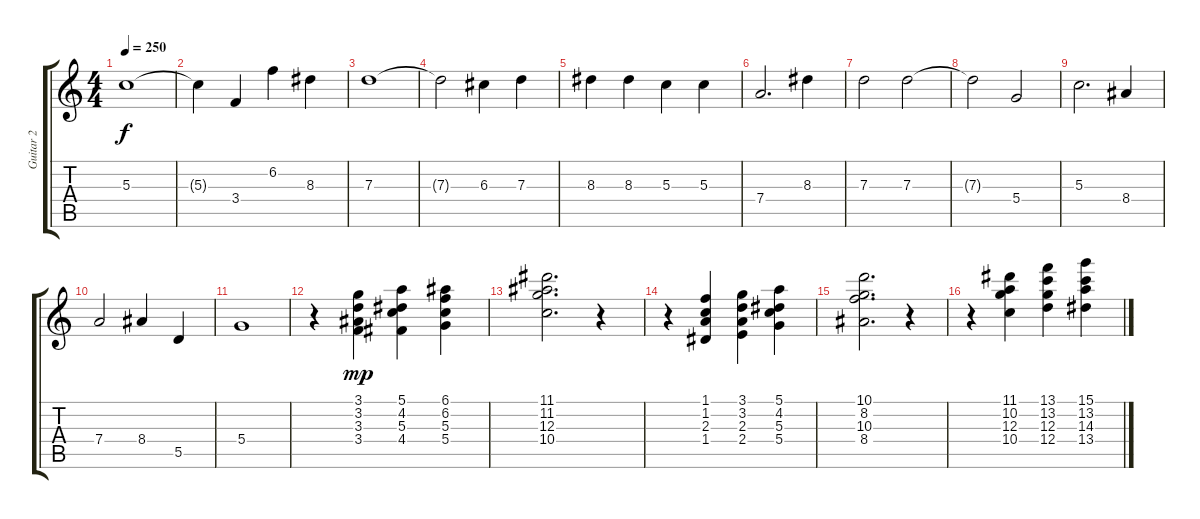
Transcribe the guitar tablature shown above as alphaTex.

\track ("Guitar 2" "Guitar 2") {instrument acousticguitarnylon}
\staff {score tabs}
\tuning (E4 B3 G3 D3 A2 E2) {hide}
\ts (4 4)
\tempo 250
\clef g2
\ks c
5.3.1{dy f} |
5.3{t}.4 3.4.4 6.2.4 8.3.4 |
7.3.1 |
7.3{t}.2 6.3.4 7.3.4 |
8.3.4 8.3.4 5.3.4 5.3.4 |
7.4.2{d} 8.3.4 |
7.3.2 7.3.2 |
7.3{t}.2 5.4.2 |
5.3.2{d} 8.4.4 |
7.4.2 8.4.4 5.5.4 |
5.4.1 |
r.4 (3.1 3.2 3.3 3.4).4{dy mp} (5.1 4.2 5.3 4.4).4 (6.1 6.2 5.3 5.4).4 |
(11.1 11.2 12.3 10.4).2{d} r.4 |
r.4 (1.1 1.2 2.3 1.4).4 (3.1 3.2 2.3 2.4).4 (5.1 4.2 5.3 5.4).4 |
(10.1 8.2 10.3 8.4).2{d} r.4 |
r.4 (11.1 10.2 12.3 10.4).4 (13.1 13.2 12.3 12.4).4 (15.1 13.2 14.3 13.4).4
